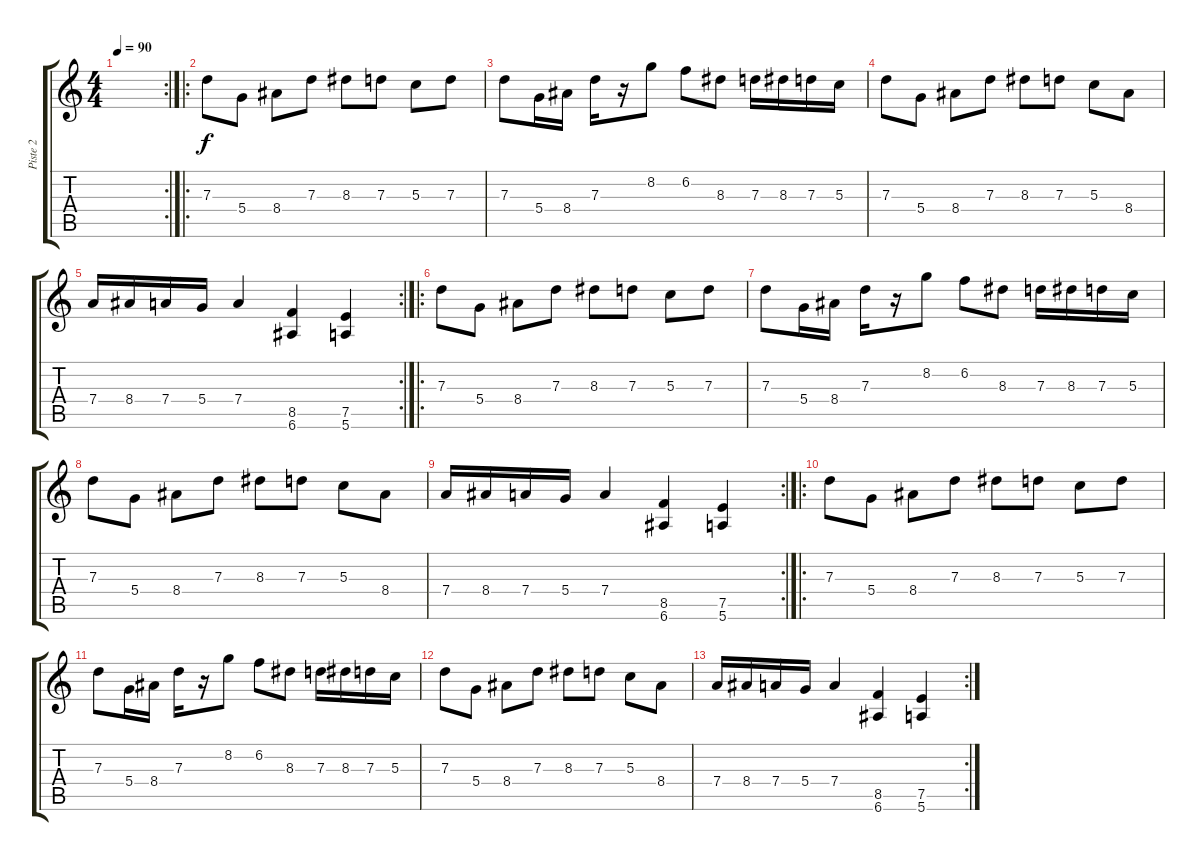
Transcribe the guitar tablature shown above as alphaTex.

\track ("Piste 2" "Piste 2") {instrument distortionguitar}
\staff {score tabs}
\tuning (E4 B3 G3 D3 A2 E2) {hide}
\rc 2
\ts (4 4)
\tempo 90
\clef g2
\ks c
|
\ro
7.3.8 5.4.8 8.4.8 7.3.8 8.3.8 7.3.8 5.3.8 7.3.8 |
7.3.8 5.4.16 8.4.16 7.3.16 r.16 8.2.8 6.2.8 8.3.8 7.3.16 8.3.16 7.3.16 5.3.16 |
7.3.8 5.4.8 8.4.8 7.3.8 8.3.8 7.3.8 5.3.8 8.4.8 |
\rc 2
7.4.16 8.4.16 7.4.16 5.4.16 7.4.4 (8.5 6.6).4 (7.5 5.6).4 |
\ro
7.3.8 5.4.8 8.4.8 7.3.8 8.3.8 7.3.8 5.3.8 7.3.8 |
7.3.8 5.4.16 8.4.16 7.3.16 r.16 8.2.8 6.2.8 8.3.8 7.3.16 8.3.16 7.3.16 5.3.16 |
7.3.8 5.4.8 8.4.8 7.3.8 8.3.8 7.3.8 5.3.8 8.4.8 |
\rc 2
7.4.16 8.4.16 7.4.16 5.4.16 7.4.4 (8.5 6.6).4 (7.5 5.6).4 |
\ro
7.3.8 5.4.8 8.4.8 7.3.8 8.3.8 7.3.8 5.3.8 7.3.8 |
7.3.8 5.4.16 8.4.16 7.3.16 r.16 8.2.8 6.2.8 8.3.8 7.3.16 8.3.16 7.3.16 5.3.16 |
7.3.8 5.4.8 8.4.8 7.3.8 8.3.8 7.3.8 5.3.8 8.4.8 |
\rc 2
7.4.16 8.4.16 7.4.16 5.4.16 7.4.4 (8.5 6.6).4 (7.5 5.6).4
